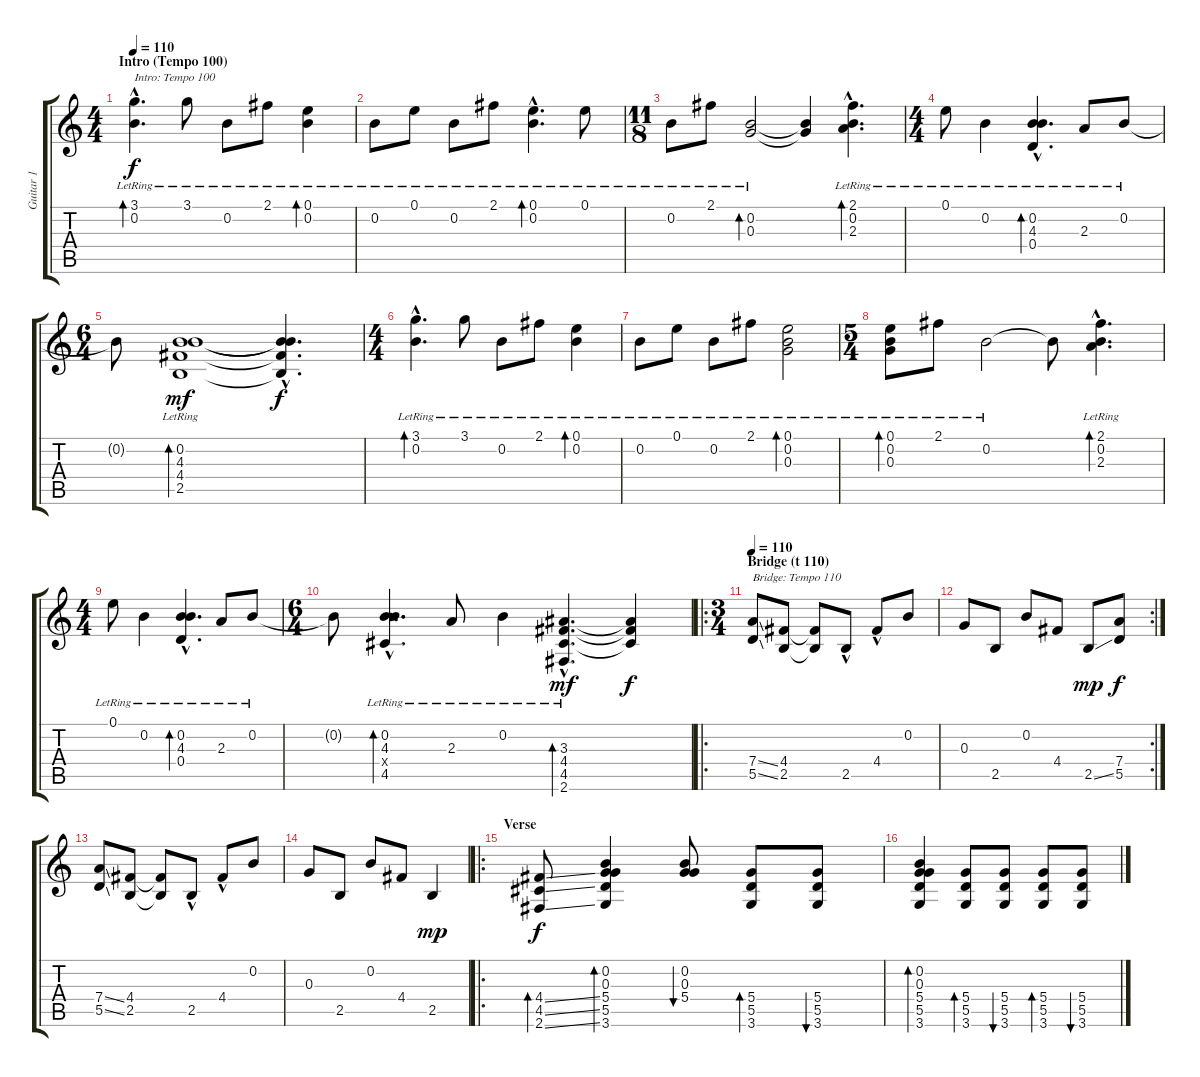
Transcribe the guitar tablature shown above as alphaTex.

\track ("Guitar 1" "Guitar 1") {instrument acousticguitarsteel}
\staff {score tabs}
\tuning (E4 B3 G3 D3 A2 E2) {hide}
\ts (4 4)
\section ("" "Intro (Tempo 100)")
\tempo 110
\tempo 100
\tempo 110
\clef g2
\ks c
(3.1{hac lr} 0.2{hac lr}).4{d bd 240 txt "Intro: Tempo 100" dy f volume 5 instrument acousticguitarsteel} 3.1{lr}.8 0.2{lr}.8 2.1{lr}.8 (0.1{lr} 0.2{lr}).4{bd 240} |
0.2{lr}.8 0.1{lr}.8 0.2{lr}.8 2.1{lr}.8 (0.1{hac} 0.2{hac lr}).4{d bd 240} 0.1{lr}.8 |
\ts (11 8)
0.2{lr}.8 2.1{lr}.8 (0.2 0.3{lr}).2{bd 240} (0.2{t} 0.3{t}).4 (2.1{hac lr} 0.2{hac lr} 2.3{hac lr}).4{d bd 240} |
\ts (4 4)
0.1{lr}.8 0.2{lr}.4 (0.2{hac lr} 4.3{hac lr} 0.4{hac lr}).4{d bd 60} 2.3{lr}.8 0.2{lr}.8 |
\ts (6 4)
0.2{t}.8 (0.2 4.3{lr} 4.4{lr} 2.5{lr}).1{bd 120 dy mf} (0.2{hac t} 4.3{hac t} 4.4{hac t} 2.5{hac t}).4{d dy f} |
\ts (4 4)
(3.1{hac lr} 0.2{hac lr}).4{d bd 240} 3.1{lr}.8 0.2{lr}.8 2.1{lr}.8 (0.1{lr} 0.2{lr}).4{bd 240} |
0.2{lr}.8 0.1{lr}.8 0.2{lr}.8 2.1{lr}.8 (0.1{lr} 0.2{lr} 0.3{lr}).2{bd 240} |
\ts (5 4)
(0.1{lr} 0.2{lr} 0.3{lr}).8{bd 240} 2.1{lr}.8 0.2{lr}.2 0.2{t}.8 (2.1{hac lr} 0.2{hac lr} 2.3{hac lr}).4{d bd 120} |
\ts (4 4)
0.1{lr}.8 0.2{lr}.4 (0.2{hac lr} 4.3{hac lr} 0.4{hac lr}).4{d bd 120} 2.3{lr}.8 0.2{lr}.8 |
\ts (6 4)
0.2{t}.8 (0.2{hac lr} 4.3{hac lr} 9.4{hac x} 4.5{hac lr}).4{d bd 240} 2.3{lr}.8 0.2{lr}.4 (3.3{hac lr} 4.4{hac lr} 4.5{hac lr} 2.6{hac lr}).4{d bd 120 dy mf} (3.3{t} 4.4{t} 4.5{t}).4{dy f} |
\ro
\ts (3 4)
\section ("" "Bridge (t 110)")
\tempo 110
(7.4{ss} 5.5{ss}).8{txt "Bridge: Tempo 110" volume 8} (4.4 2.5).8 (4.4{t} 2.5{t}).8 2.5{hac}.8 4.4{hac}.8 0.2.8 |
\rc 2
0.3.8 2.5.8 0.2.8 4.4.8 2.5{ss}.8{dy mp} (7.4 5.5).8{dy f} |
(7.4{ss} 5.5{ss}).8 (4.4 2.5).8 (4.4{t} 2.5{t}).8 2.5{hac}.8 4.4{hac}.8 0.2.8 |
0.3.8 2.5.8 0.2.8 4.4.8 2.5.4{dy mp} |
\ro
\section ("" "Verse")
(4.4{ss} 4.5{ss} 2.6{ss}).8{bd 30 dy f} (0.2 0.3 5.4 5.5 3.6).4{bd 30} (0.2 0.3 5.4).8{bu 30} (5.4 5.5 3.6).8{bd 30} (5.4 5.5 3.6).8{bu 30} |
(0.2 0.3 5.4 5.5 3.6).4{bd 30} (5.4 5.5 3.6).8{bd 30} (5.4 5.5 3.6).8{bu 30} (5.4 5.5 3.6).8{bd 30} (5.4 5.5 3.6).8{bu 30}
